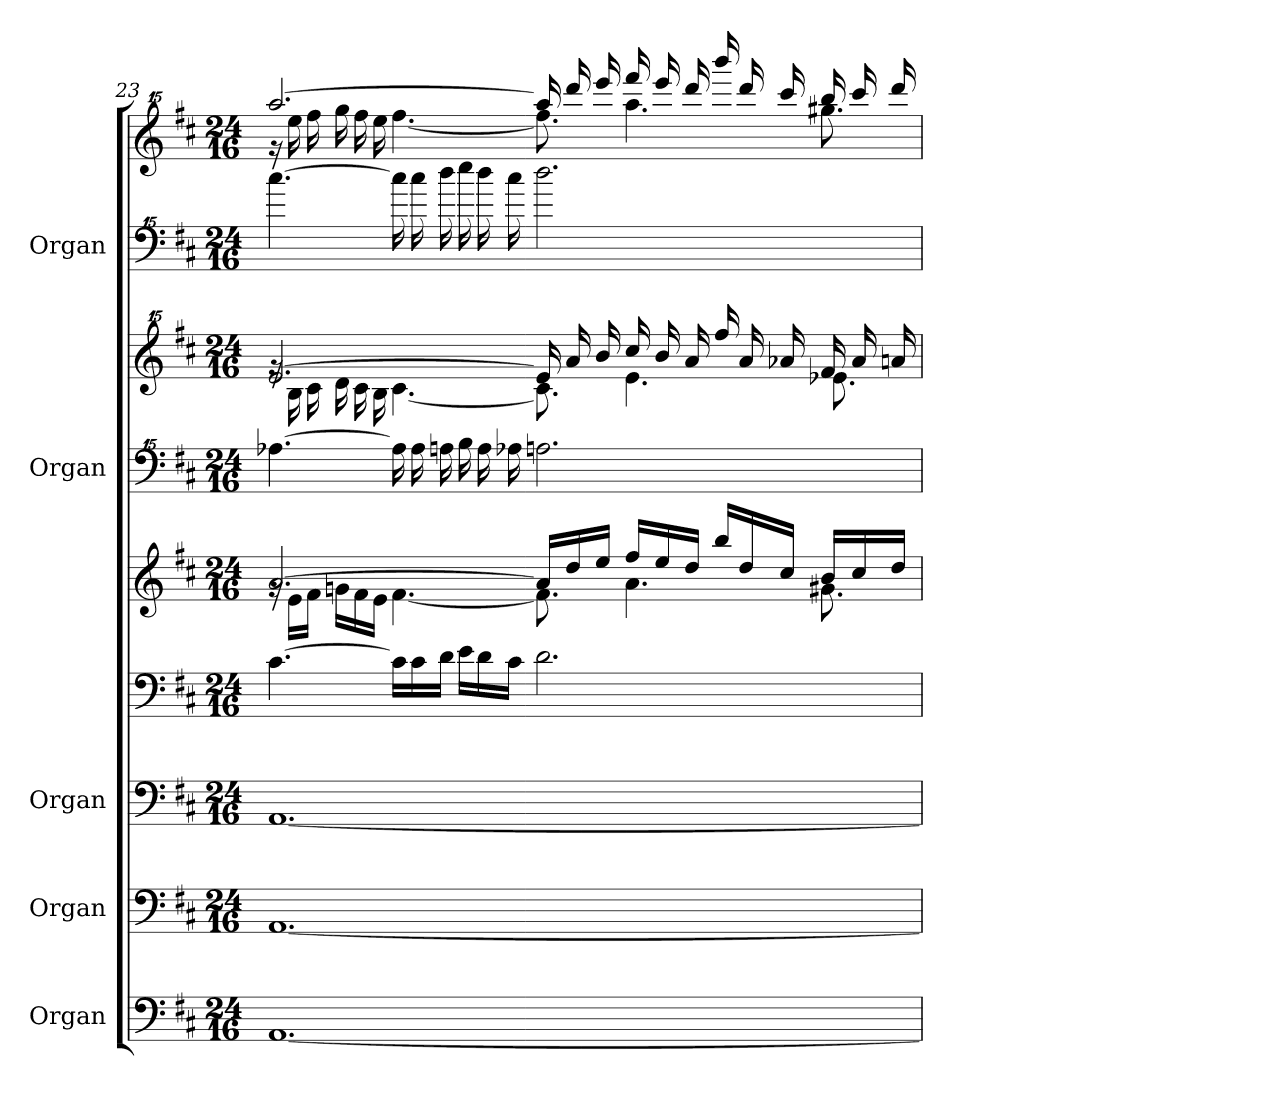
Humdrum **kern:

**kern	**kern	**kern	**kern	**kern	**kern	**kern	**kern	**kern
*part5	*part4	*part3	*part3	*part3	*part2	*part2	*part1	*part1
*staff9	*staff8	*staff7	*staff6	*staff5	*staff4	*staff3	*staff2	*staff1
*I"Organ	*I"Organ	*I"Organ	*	*	*I"Organ	*	*I"Organ	*
*I'Org.	*I'Org.	*I'Org.	*	*	*I'Org.	*	*I'Org.	*
!!LO:PB:g=z
*clefF4	*clefF4	*clefF4	*clefF4	*clefG2	*clefF^^4	*clefG^^2	*clefF^^4	*clefG^^2
*k[f#c#]	*k[f#c#]	*k[f#c#]	*k[f#c#]	*k[f#c#]	*k[f#c#]	*k[f#c#]	*k[f#c#]	*k[f#c#]
*M24/16	*M24/16	*M24/16	*M24/16	*M24/16	*M24/16	*M24/16	*M24/16	*M24/16
=23	=23	=23	=23	=23	=23	=23	=23	=23
*	*	*	*	*^	*	*^	*	*^
[1.AA	[1.AA	[1.AA	[4.c#\	[2.a/	16rg	[4.aa-X\	[2.eee/	16rggg	[4.cccc#\	[2.aaaa/	16rggg
.	.	.	.	.	16e\LL	.	.	16bb\	.	.	16eeee\
.	.	.	.	.	16f#\JJ	.	.	16ccc#\	.	.	16ffff#\
.	.	.	.	.	16gn\LL	.	.	16ddd\	.	.	16gggg\
.	.	.	.	.	16f#\	.	.	16ccc#\	.	.	16ffff#\
.	.	.	.	.	16e\JJ	.	.	16bb\	.	.	16eeee\
.	.	.	16c#\LL]	.	[4.f#\	16aa-\]	.	[4.ccc#\	16cccc#\]	.	[4.ffff#\
.	.	.	16c#\	.	.	16aa-\	.	.	16cccc#\	.	.
.	.	.	16d\JJ	.	.	16aan\	.	.	16dddd\	.	.
.	.	.	16e\LL	.	.	16bb\	.	.	16eeee\	.	.
.	.	.	16d\	.	.	16aa\	.	.	16dddd\	.	.
.	.	.	16c#\JJ	.	.	16aa-X\	.	.	16cccc#\	.	.
.	.	.	2.d\	16a/LL]	8.f#\]	2.aan\	16eee/]	8.ccc#\]	2.dddd\	16aaaa/]	8.ffff#\]
.	.	.	.	16dd/	.	.	16aaa/	.	.	16ddddd/	.
.	.	.	.	16ee/JJ	.	.	16bbb/	.	.	16eeeee/	.
.	.	.	.	16ff#/LL	4.a\	.	16cccc#/	4.eee\	.	16fffff#/	4.aaaa\
.	.	.	.	16ee/	.	.	16bbb/	.	.	16eeeee/	.
.	.	.	.	16dd/JJ	.	.	16aaa/	.	.	16ddddd/	.
.	.	.	.	16bb/LL	.	.	16ffff#/	.	.	16bbbbb/	.
.	.	.	.	16dd/	.	.	16aaa/	.	.	16ddddd/	.
.	.	.	.	16cc#/JJ	.	.	16aaa-X/	.	.	16ccccc#/	.
.	.	.	.	16b/LL	8.g#X\	.	16fff#/	8.eee-X\	.	16bbbb/	8.gggg#X\
.	.	.	.	16cc#/	.	.	16aaa-/	.	.	16ccccc#/	.
.	.	.	.	16dd/JJ	.	.	16aaan/	.	.	16ddddd/	.
*	*	*	*	*v	*v	*	*v	*v	*	*v	*v
=	=	=	=	=	=	=	=	=
*-	*-	*-	*-	*-	*-	*-	*-	*-
